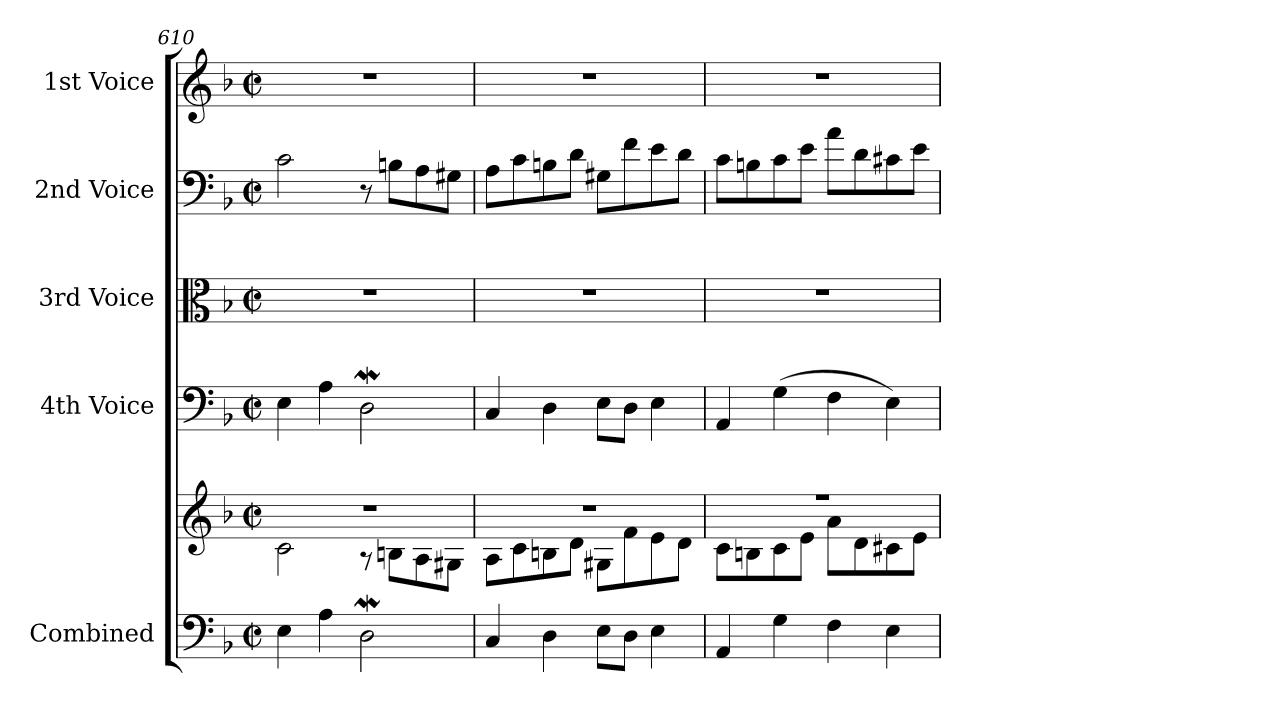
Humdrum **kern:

**kern	**kern	**kern	**kern	**kern	**kern
*part5	*part5	*part4	*part3	*part2	*part1
*staff6	*staff5	*staff4	*staff3	*staff2	*staff1
*I"Combined	*	*I"4th Voice	*I"3rd Voice	*I"2nd Voice	*I"1st Voice
!!LO:LB:g=z
*clefF4	*clefG2	*clefF4	*clefC3	*clefF4	*clefG2
*k[b-]	*k[b-]	*k[b-]	*k[b-]	*k[b-]	*k[b-]
*M2/2	*M2/2	*M2/2	*M2/2	*M2/2	*M2/2
*met(c|)	*met(c|)	*met(c|)	*met(c|)	*met(c|)	*met(c|)
=610	=610	=610	=610	=610	=610
*	*^	*	*	*	*
4E\	1r	2c\	4E\	1r	2c\	1r
4A\	.	.	4A\	.	.	.
2DW\	.	8r	2DW\	.	8r	.
.	.	8Bn\L	.	.	8Bn\L	.
.	.	8A\	.	.	8A\	.
.	.	8G#X\J	.	.	8G#X\J	.
=611	=611	=611	=611	=611	=611	=611
4C/	1r	8A\L	4C/	1r	8A\L	1r
.	.	8c\	.	.	8c\	.
4D\	.	8Bn\	4D\	.	8Bn\	.
.	.	8d\J	.	.	8d\J	.
8E\L	.	8G#X\L	8E\L	.	8G#X\L	.
8D\J	.	8f\	8D\J	.	8f\	.
4E\	.	8e\	4E\	.	8e\	.
.	.	8d\J	.	.	8d\J	.
=612	=612	=612	=612	=612	=612	=612
4AA/	1r	8c\L	4AA/	1r	8c\L	1r
.	.	8Bn\	.	.	8Bn\	.
4G\	.	8c\	(4G\	.	8c\	.
.	.	8e\J	.	.	8e\J	.
4F\	.	8a\L	4F\	.	8a\L	.
.	.	8d\	.	.	8d\	.
4E\	.	8c#X\	4E\)	.	8c#X\	.
.	.	8e\J	.	.	8e\J	.
*	*v	*v	*	*	*	*
=	=	=	=	=	=
*-	*-	*-	*-	*-	*-
